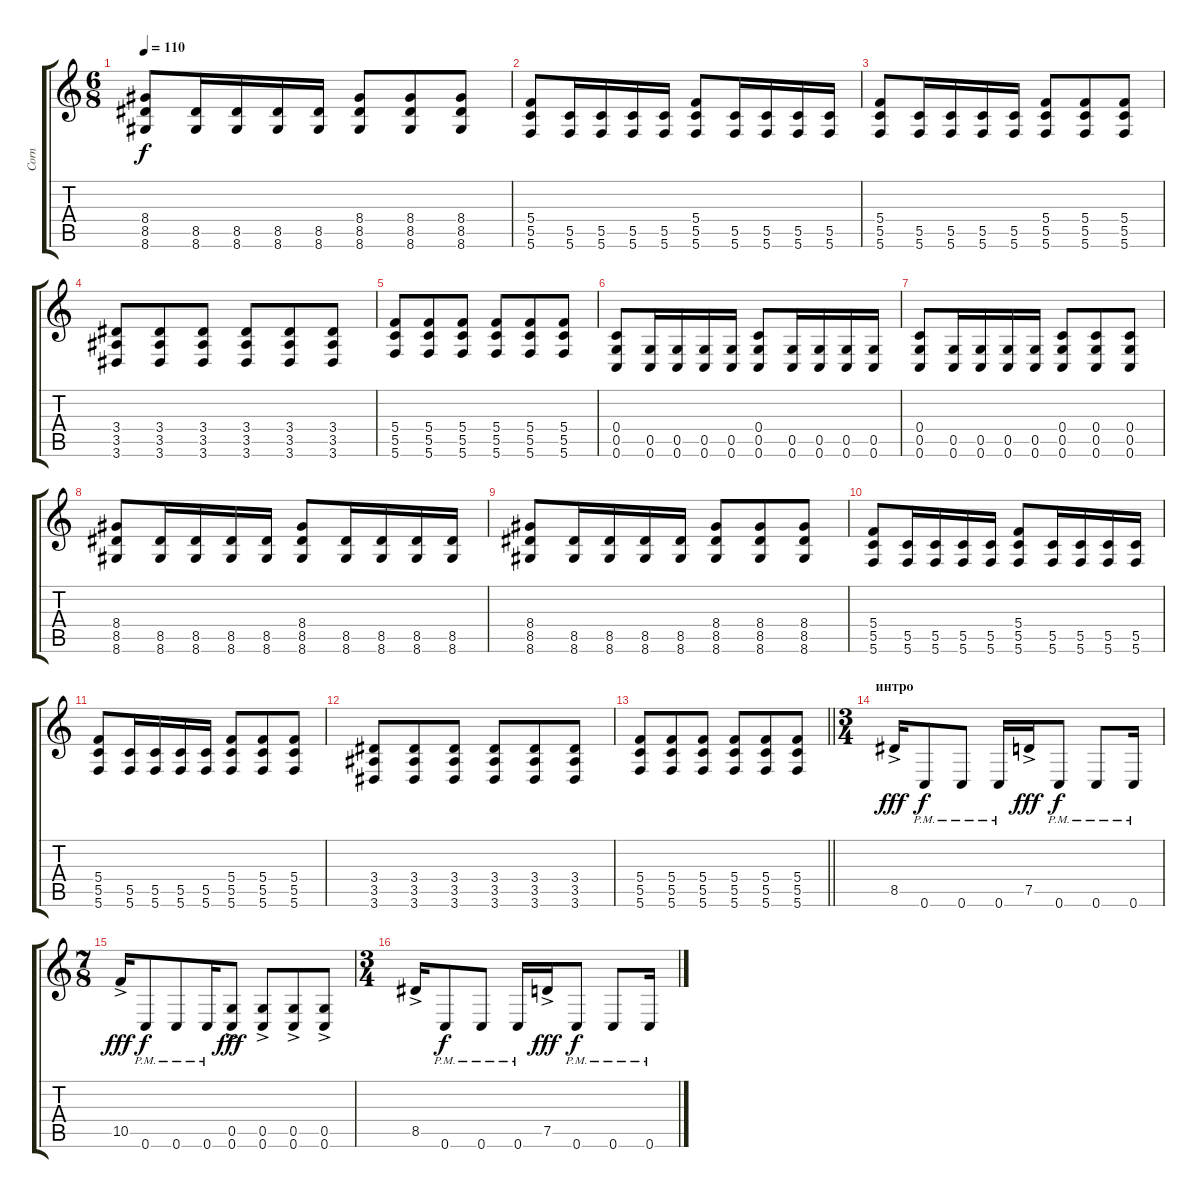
\track ("Corn" "Corn") {instrument distortionguitar}
\staff {score tabs}
\tuning (D4 A3 F3 C3 G2 C2) {hide}
\ts (6 8)
\tempo 110
\clef g2
\ks c
(8.4 8.5 8.6).8{dy f} (8.5 8.6).16 (8.5 8.6).16 (8.5 8.6).16 (8.5 8.6).16 (8.4 8.5 8.6).8 (8.4 8.5 8.6).8 (8.4 8.5 8.6).8 |
(5.4 5.5 5.6).8 (5.5 5.6).16 (5.5 5.6).16 (5.5 5.6).16 (5.5 5.6).16 (5.4 5.5 5.6).8 (5.5 5.6).16 (5.5 5.6).16 (5.5 5.6).16 (5.5 5.6).16 |
(5.4 5.5 5.6).8 (5.5 5.6).16 (5.5 5.6).16 (5.5 5.6).16 (5.5 5.6).16 (5.4 5.5 5.6).8 (5.4 5.5 5.6).8 (5.4 5.5 5.6).8 |
(3.4 3.5 3.6).8 (3.4 3.5 3.6).8 (3.4 3.5 3.6).8 (3.4 3.5 3.6).8 (3.4 3.5 3.6).8 (3.4 3.5 3.6).8 |
(5.4 5.5 5.6).8 (5.4 5.5 5.6).8 (5.4 5.5 5.6).8 (5.4 5.5 5.6).8 (5.4 5.5 5.6).8 (5.4 5.5 5.6).8 |
(0.4 0.5 0.6).8 (0.5 0.6).16 (0.5 0.6).16 (0.5 0.6).16 (0.5 0.6).16 (0.4 0.5 0.6).8 (0.5 0.6).16 (0.5 0.6).16 (0.5 0.6).16 (0.5 0.6).16 |
(0.4 0.5 0.6).8 (0.5 0.6).16 (0.5 0.6).16 (0.5 0.6).16 (0.5 0.6).16 (0.4 0.5 0.6).8 (0.4 0.5 0.6).8 (0.4 0.5 0.6).8 |
(8.4 8.5 8.6).8 (8.5 8.6).16 (8.5 8.6).16 (8.5 8.6).16 (8.5 8.6).16 (8.4 8.5 8.6).8 (8.5 8.6).16 (8.5 8.6).16 (8.5 8.6).16 (8.5 8.6).16 |
(8.4 8.5 8.6).8 (8.5 8.6).16 (8.5 8.6).16 (8.5 8.6).16 (8.5 8.6).16 (8.4 8.5 8.6).8 (8.4 8.5 8.6).8 (8.4 8.5 8.6).8 |
(5.4 5.5 5.6).8 (5.5 5.6).16 (5.5 5.6).16 (5.5 5.6).16 (5.5 5.6).16 (5.4 5.5 5.6).8 (5.5 5.6).16 (5.5 5.6).16 (5.5 5.6).16 (5.5 5.6).16 |
(5.4 5.5 5.6).8 (5.5 5.6).16 (5.5 5.6).16 (5.5 5.6).16 (5.5 5.6).16 (5.4 5.5 5.6).8 (5.4 5.5 5.6).8 (5.4 5.5 5.6).8 |
(3.4 3.5 3.6).8 (3.4 3.5 3.6).8 (3.4 3.5 3.6).8 (3.4 3.5 3.6).8 (3.4 3.5 3.6).8 (3.4 3.5 3.6).8 |
\barLineRight lightlight
(5.4 5.5 5.6).8 (5.4 5.5 5.6).8 (5.4 5.5 5.6).8 (5.4 5.5 5.6).8 (5.4 5.5 5.6).8 (5.4 5.5 5.6).8 |
\ts (3 4)
\section ("" "интро")
8.5{ac}.16{dy fff} 0.6{pm}.8{dy f} 0.6{pm}.8 0.6{pm}.16 7.5{ac}.16{dy fff} 0.6{pm}.8{dy f} 0.6{pm}.8 0.6{pm}.16 |
\ts (7 8)
10.5{ac}.16{dy fff} 0.6{pm}.8{dy f} 0.6{pm}.8 0.6{pm}.16 (0.5 0.6{ac}).8{dy fff} (0.5 0.6{ac}).8 (0.5 0.6{ac}).8 (0.5 0.6{ac}).8 |
\ts (3 4)
8.5{ac}.16 0.6{pm}.8{dy f} 0.6{pm}.8 0.6{pm}.16 7.5{ac}.16{dy fff} 0.6{pm}.8{dy f} 0.6{pm}.8 0.6{pm}.16
